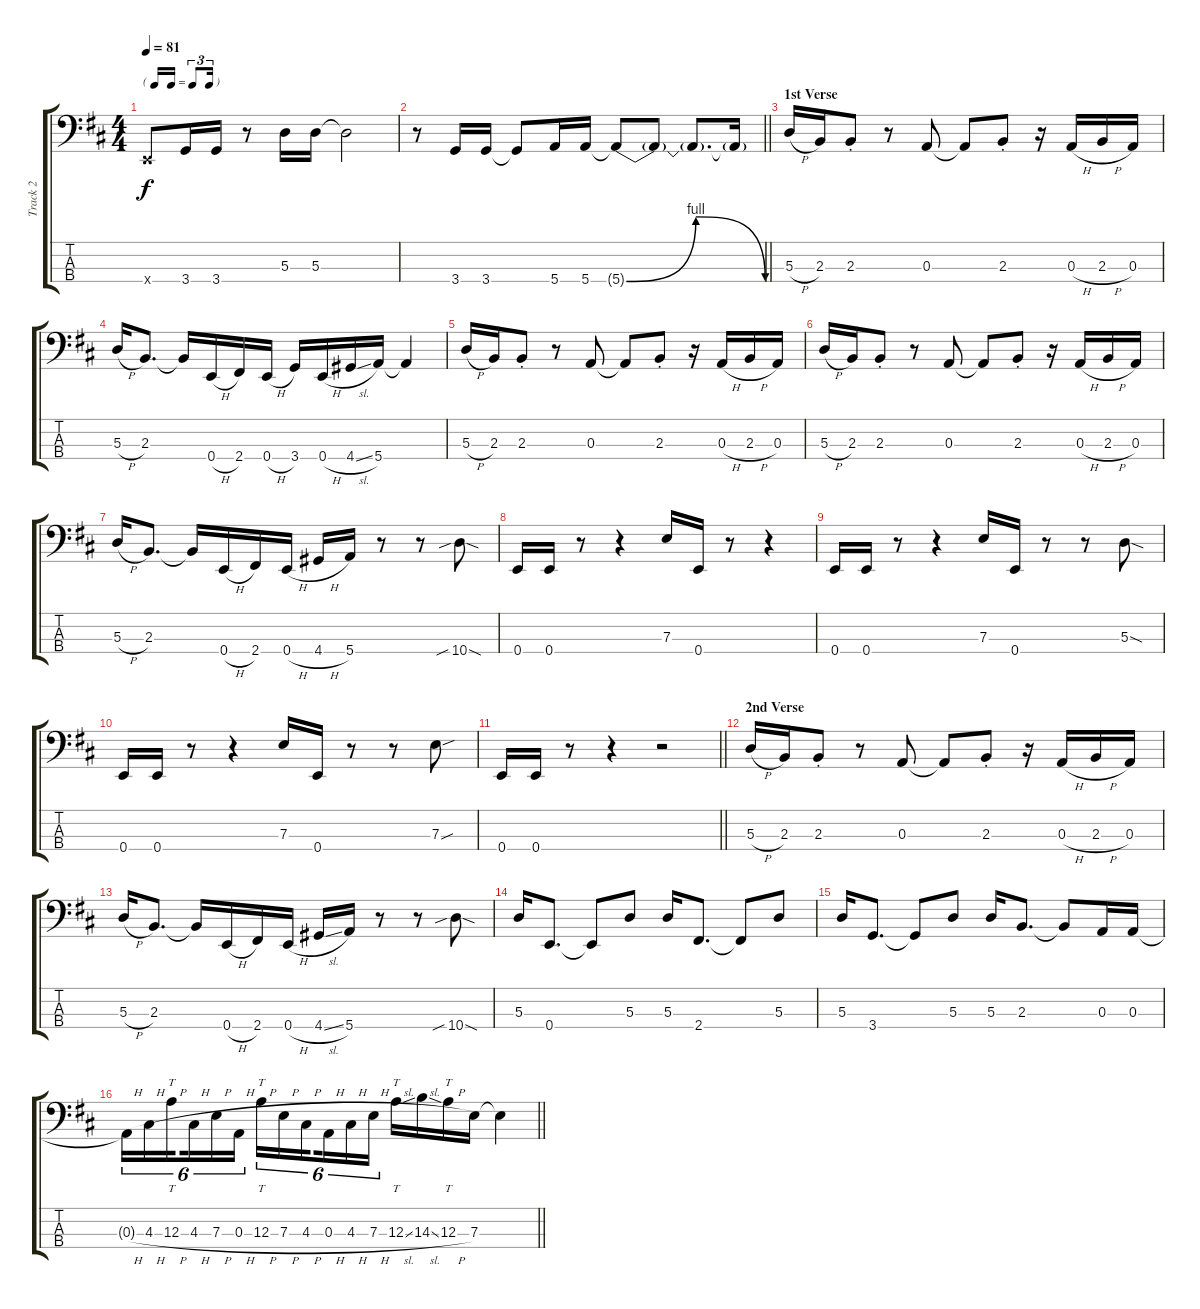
\track ("Track 2" "Track 2") {instrument electricbasspick}
\staff {score tabs}
\tuning (G2 D2 A1 E1) {hide}
\ts (4 4)
\tf triplet16th
\tempo 81
\clef f4
\ks d
0.4{x}.8{dy f} 3.4.16 3.4.16 r.8 5.3.16 5.3.16 5.3{t}.2 |
\barLineRight lightlight
r.8 3.4.16 3.4.16 3.4{t}.8 5.4.16 5.4.16 5.4{be (bendrelease 0 0 15 4 37 4 60 0) t}.8 5.4{t}.8 5.4{t}.8{d} 5.4{t}.16 |
\section ("" "1st Verse")
5.3{h}.16 2.3.16 2.3{st}.8 r.8 0.3.8 0.3{t}.8 2.3{st}.8 r.16 0.3{h}.16 2.3{h}.16 0.3.16 |
5.3{h}.16 2.3.8{d} 2.3{t}.16 0.4{h}.16 2.4.16 0.4{h}.16 3.4.16 0.4{h}.16 4.4{sl}.16 5.4.16 5.4{t}.4 |
5.3{h}.16 2.3.16 2.3{st}.8 r.8 0.3.8 0.3{t}.8 2.3{st}.8 r.16 0.3{h}.16 2.3{h}.16 0.3.16 |
5.3{h}.16 2.3.16 2.3{st}.8 r.8 0.3.8 0.3{t}.8 2.3{st}.8 r.16 0.3{h}.16 2.3{h}.16 0.3.16 |
5.3{h}.16 2.3.8{d} 2.3{t}.16 0.4{h}.16 2.4.16 0.4{h}.16 4.4{h}.16 5.4.16 r.8 r.8 10.4{sib sod}.8 |
0.4.16 0.4.16 r.8 r.4 7.3.16 0.4.16 r.8 r.4 |
0.4.16 0.4.16 r.8 r.4 7.3.16 0.4.16 r.8 r.8 5.3{sod}.8 |
0.4.16 0.4.16 r.8 r.4 7.3.16 0.4.16 r.8 r.8 7.3{sou}.8 |
\barLineRight lightlight
0.4.16 0.4.16 r.8 r.4 r.2 |
\section ("" "2nd Verse")
5.3{h}.16 2.3.16 2.3{st}.8 r.8 0.3.8 0.3{t}.8 2.3{st}.8 r.16 0.3{h}.16 2.3{h}.16 0.3.16 |
5.3{h}.16 2.3.8{d} 2.3{t}.16 0.4{h}.16 2.4.16 0.4{h}.16 4.4{sl}.16 5.4.16 r.8 r.8 10.4{sib sod}.8 |
5.3.16 0.4.8{d} 0.4{t}.8 5.3.8 5.3.16 2.4.8{d} 2.4{t}.8 5.3.8 |
5.3.16 3.4.8{d} 3.4{t}.8 5.3.8 5.3.16 2.3.8{d} 2.3{t}.8 0.3.16 0.3.16 |
\barLineRight lightlight
0.3{h t}.16{tu (6 4)} 4.3{h}.16{tu (6 4)} 12.3{h}.16{tt tu (6 4) beam splitsecondary} 4.3{h}.16{tu (6 4)} 7.3{h}.16{tu (6 4)} 0.3{h}.16{tu (6 4)} 12.3{h}.16{tt tu (6 4)} 7.3{h}.16{tu (6 4)} 4.3{h}.16{tu (6 4) beam splitsecondary} 0.3{h}.16{tu (6 4)} 4.3{h}.16{tu (6 4)} 7.3{h}.16{tu (6 4)} 12.3{sl}.16{tt} 14.3{sl}.16 12.3{h}.16{tt} 7.3.16 7.3{t}.4
